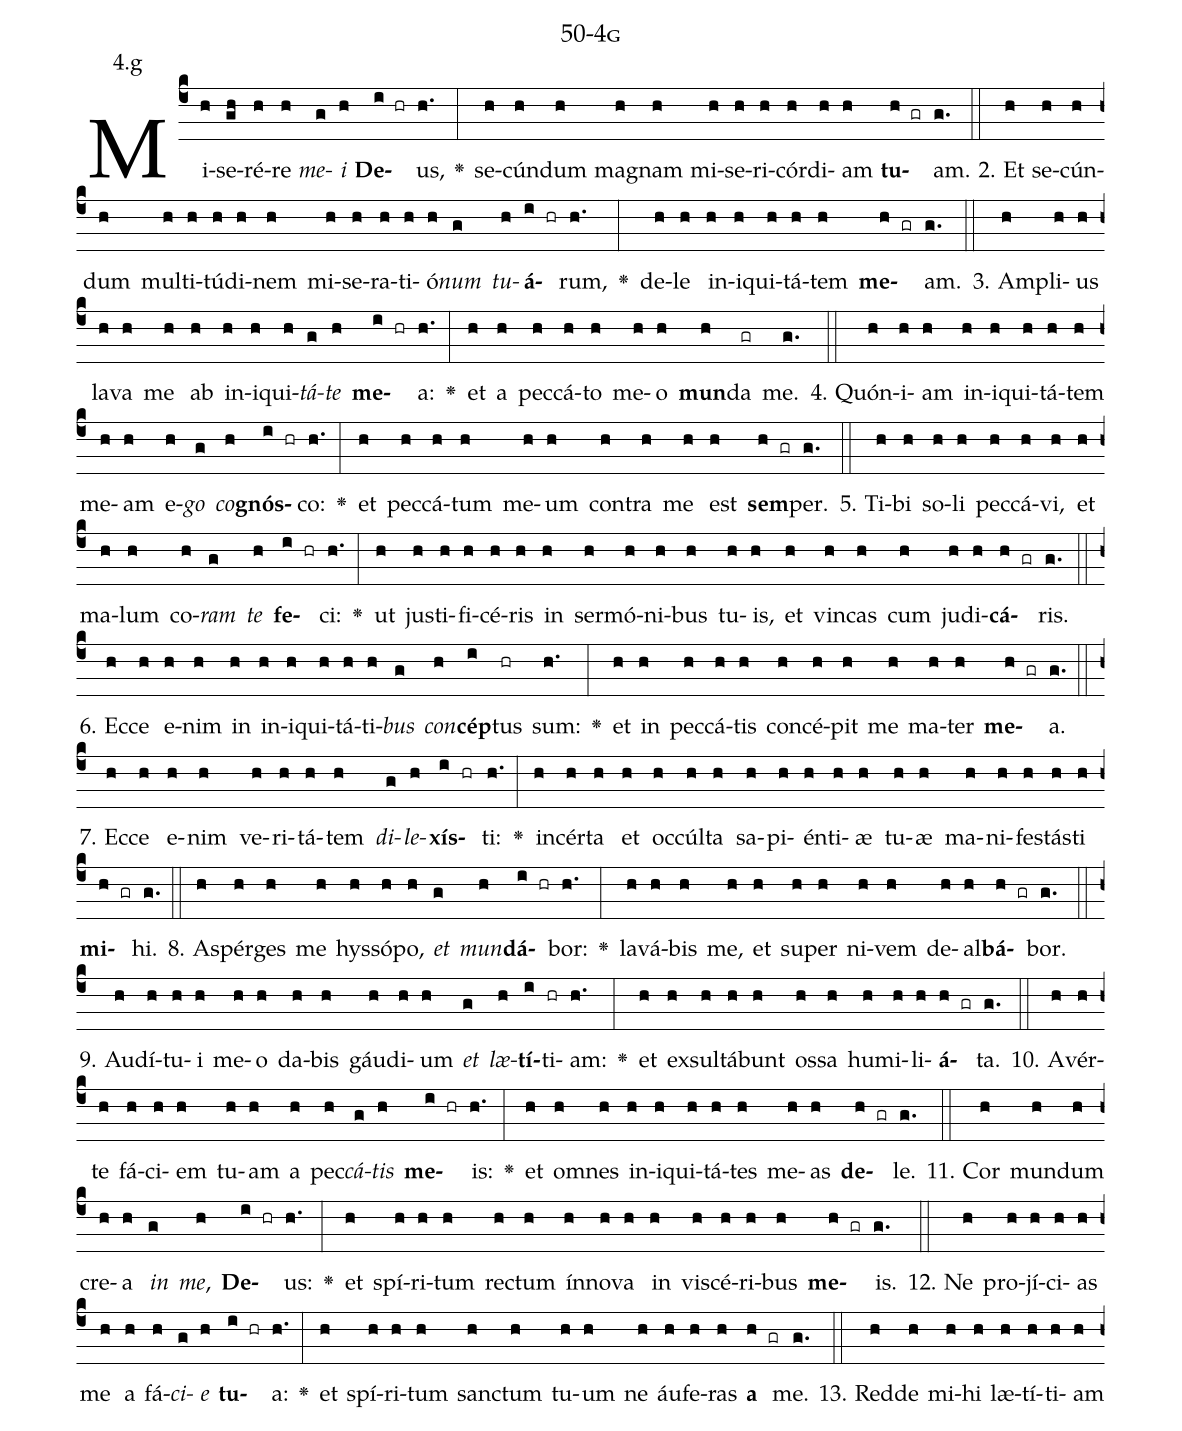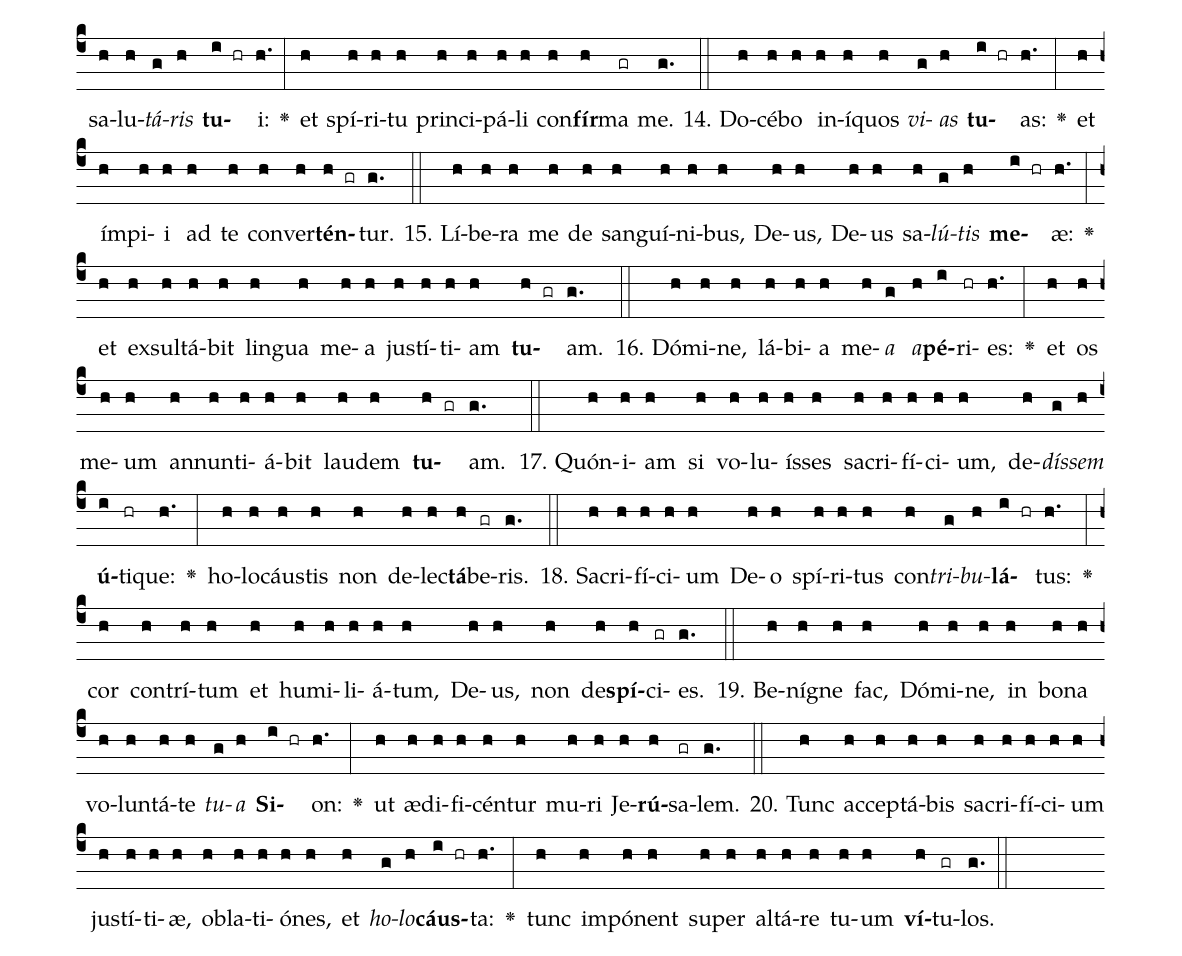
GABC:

name: 50-4g;
annotation: 4.g;
%%
(c4)Mi(h)se(gh)ré(h)re(h) <i>me</i>(g)<i>i</i>(h) <b>De</b>(i hr)us,(h.) <v>\greheightstar</v>(:) se(h)cún(h)dum(h) ma(h)gnam(h) mi(h)se(h)ri(h)cór(h)di(h)am(h) <b>tu</b>(h gr)am.(g.) (::)
2. Et(h) se(h)cún(h)dum(h) mul(h)ti(h)tú(h)di(h)nem(h) mi(h)se(h)ra(h)ti(h)ó(h)<i>num</i>(g) <i>tu</i>(h)<b>á</b>(i hr)rum,(h.) <v>\greheightstar</v>(:) de(h)le(h) in(h)i(h)qui(h)tá(h)tem(h) <b>me</b>(h gr)am.(g.) (::)
3. Am(h)pli(h)us(h) la(h)va(h) me(h) ab(h) in(h)i(h)qui(h)<i>tá</i>(g)<i>te</i>(h) <b>me</b>(i hr)a:(h.) <v>\greheightstar</v>(:) et(h) a(h) pec(h)cá(h)to(h) me(h)o(h) <b>mun</b>(h)da(gr) me.(g.) (::)
4. Quón(h)i(h)am(h) in(h)i(h)qui(h)tá(h)tem(h) me(h)am(h) e(h)<i>go</i>(g) <i>co</i>(h)<b>gnós</b>(i hr)co:(h.) <v>\greheightstar</v>(:) et(h) pec(h)cá(h)tum(h) me(h)um(h) con(h)tra(h) me(h) est(h) <b>sem</b>(h gr)per.(g.) (::)
5. Ti(h)bi(h) so(h)li(h) pec(h)cá(h)vi,(h) et(h) ma(h)lum(h) co(h)<i>ram</i>(g) <i>te</i>(h) <b>fe</b>(i hr)ci:(h.) <v>\greheightstar</v>(:) ut(h) jus(h)ti(h)fi(h)cé(h)ris(h) in(h) ser(h)mó(h)ni(h)bus(h) tu(h)is,(h) et(h) vin(h)cas(h) cum(h) ju(h)di(h)<b>cá</b>(h gr)ris.(g.) (::)
6. Ec(h)ce(h) e(h)nim(h) in(h) in(h)i(h)qui(h)tá(h)ti(h)<i>bus</i>(g) <i>con</i>(h)<b>cép</b>(i)tus(hr) sum:(h.) <v>\greheightstar</v>(:) et(h) in(h) pec(h)cá(h)tis(h) con(h)cé(h)pit(h) me(h) ma(h)ter(h) <b>me</b>(h gr)a.(g.) (::)
7. Ec(h)ce(h) e(h)nim(h) ve(h)ri(h)tá(h)tem(h) <i>di</i>(g)<i>le</i>(h)<b>xís</b>(i hr)ti:(h.) <v>\greheightstar</v>(:) in(h)cér(h)ta(h) et(h) oc(h)cúl(h)ta(h) sa(h)pi(h)én(h)ti(h)æ(h) tu(h)æ(h) ma(h)ni(h)fes(h)tás(h)ti(h) <b>mi</b>(h gr)hi.(g.) (::)
8. A(h)spér(h)ges(h) me(h) hys(h)só(h)po,(h) <i>et</i>(g) <i>mun</i>(h)<b>dá</b>(i hr)bor:(h.) <v>\greheightstar</v>(:) la(h)vá(h)bis(h) me,(h) et(h) su(h)per(h) ni(h)vem(h) de(h)al(h)<b>bá</b>(h gr)bor.(g.) (::)
9. Au(h)dí(h)tu(h)i(h) me(h)o(h) da(h)bis(h) gáu(h)di(h)um(h) <i>et</i>(g) <i>læ</i>(h)<b>tí</b>(i)ti(hr)am:(h.) <v>\greheightstar</v>(:) et(h) ex(h)sul(h)tá(h)bunt(h) os(h)sa(h) hu(h)mi(h)li(h)<b>á</b>(h gr)ta.(g.) (::)
10. A(h)vér(h)te(h) fá(h)ci(h)em(h) tu(h)am(h) a(h) pec(h)<i>cá</i>(g)<i>tis</i>(h) <b>me</b>(i hr)is:(h.) <v>\greheightstar</v>(:) et(h) om(h)nes(h) in(h)i(h)qui(h)tá(h)tes(h) me(h)as(h) <b>de</b>(h gr)le.(g.) (::)
11. Cor(h) mun(h)dum(h) cre(h)a(h) <i>in</i>(g) <i>me</i>,(h) <b>De</b>(i hr)us:(h.) <v>\greheightstar</v>(:) et(h) spí(h)ri(h)tum(h) rec(h)tum(h) ín(h)no(h)va(h) in(h) vi(h)scé(h)ri(h)bus(h) <b>me</b>(h gr)is.(g.) (::)
12. Ne(h) pro(h)jí(h)ci(h)as(h) me(h) a(h) fá(h)<i>ci</i>(g)<i>e</i>(h) <b>tu</b>(i hr)a:(h.) <v>\greheightstar</v>(:) et(h) spí(h)ri(h)tum(h) sanc(h)tum(h) tu(h)um(h) ne(h) áu(h)fe(h)ras(h) <b>a</b>(h gr) me.(g.) (::)
13. Red(h)de(h) mi(h)hi(h) læ(h)tí(h)ti(h)am(h) sa(h)lu(h)<i>tá</i>(g)<i>ris</i>(h) <b>tu</b>(i hr)i:(h.) <v>\greheightstar</v>(:) et(h) spí(h)ri(h)tu(h) prin(h)ci(h)pá(h)li(h) con(h)<b>fír</b>(h)ma(gr) me.(g.) (::)
14. Do(h)cé(h)bo(h) in(h)í(h)quos(h) <i>vi</i>(g)<i>as</i>(h) <b>tu</b>(i hr)as:(h.) <v>\greheightstar</v>(:) et(h) ím(h)pi(h)i(h) ad(h) te(h) con(h)ver(h)<b>tén</b>(h gr)tur.(g.) (::)
15. Lí(h)be(h)ra(h) me(h) de(h) san(h)guí(h)ni(h)bus,(h) De(h)us,(h) De(h)us(h) sa(h)<i>lú</i>(g)<i>tis</i>(h) <b>me</b>(i hr)æ:(h.) <v>\greheightstar</v>(:) et(h) ex(h)sul(h)tá(h)bit(h) lin(h)gua(h) me(h)a(h) jus(h)tí(h)ti(h)am(h) <b>tu</b>(h gr)am.(g.) (::)
16. Dó(h)mi(h)ne,(h) lá(h)bi(h)a(h) me(h)<i>a</i>(g) <i>a</i>(h)<b>pé</b>(i)ri(hr)es:(h.) <v>\greheightstar</v>(:) et(h) os(h) me(h)um(h) an(h)nun(h)ti(h)á(h)bit(h) lau(h)dem(h) <b>tu</b>(h gr)am.(g.) (::)
17. Quón(h)i(h)am(h) si(h) vo(h)lu(h)ís(h)ses(h) sa(h)cri(h)fí(h)ci(h)um,(h) de(h)<i>dís</i>(g)<i>sem</i>(h) <b>ú</b>(i)ti(hr)que:(h.) <v>\greheightstar</v>(:) ho(h)lo(h)cáus(h)tis(h) non(h) de(h)lec(h)<b>tá</b>(h)be(gr)ris.(g.) (::)
18. Sa(h)cri(h)fí(h)ci(h)um(h) De(h)o(h) spí(h)ri(h)tus(h) con(h)<i>tri</i>(g)<i>bu</i>(h)<b>lá</b>(i hr)tus:(h.) <v>\greheightstar</v>(:) cor(h) con(h)trí(h)tum(h) et(h) hu(h)mi(h)li(h)á(h)tum,(h) De(h)us,(h) non(h) de(h)<b>spí</b>(h)ci(gr)es.(g.) (::)
19. Be(h)ní(h)gne(h) fac,(h) Dó(h)mi(h)ne,(h) in(h) bo(h)na(h) vo(h)lun(h)tá(h)te(h) <i>tu</i>(g)<i>a</i>(h) <b>Si</b>(i hr)on:(h.) <v>\greheightstar</v>(:) ut(h) æ(h)di(h)fi(h)cén(h)tur(h) mu(h)ri(h) Je(h)<b>rú</b>(h)sa(gr)lem.(g.) (::)
20. Tunc(h) ac(h)cep(h)tá(h)bis(h) sa(h)cri(h)fí(h)ci(h)um(h) jus(h)tí(h)ti(h)æ,(h) ob(h)la(h)ti(h)ó(h)nes,(h) et(h) <i>ho</i>(g)<i>lo</i>(h)<b>cáus</b>(i hr)ta:(h.) <v>\greheightstar</v>(:) tunc(h) im(h)pó(h)nent(h) su(h)per(h) al(h)tá(h)re(h) tu(h)um(h) <b>ví</b>(h)tu(gr)los.(g.) (::)
